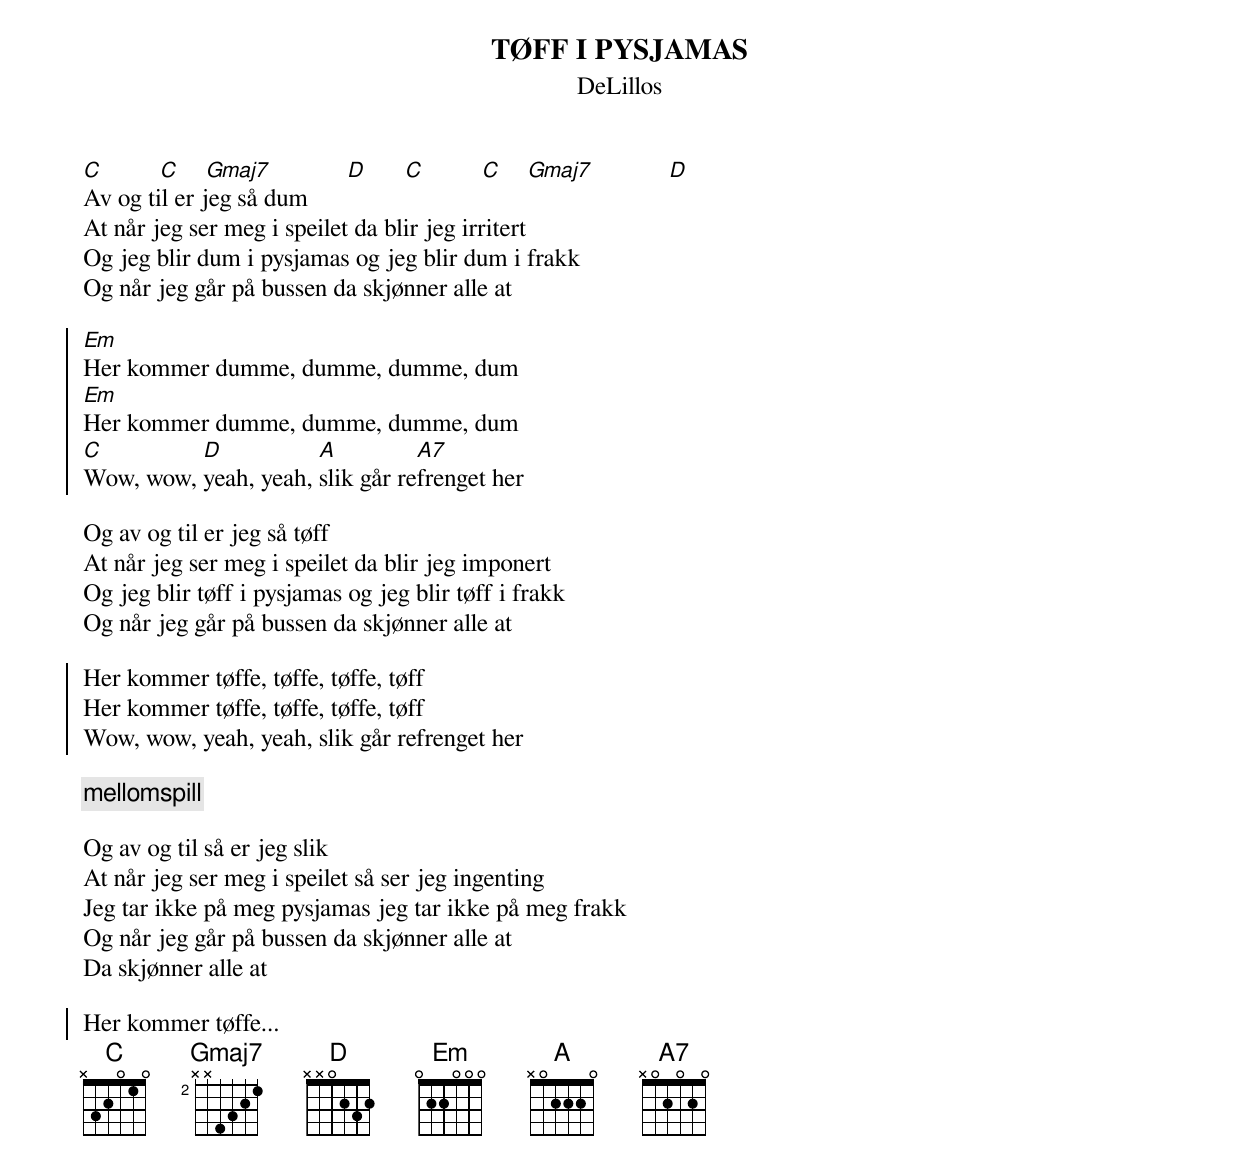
{t:TØFF I PYSJAMAS}
{st:DeLillos}

[C]         [C]    [Gmaj7]            [D]      [C]         [C]    [Gmaj7]            [D]
Av og til er jeg så dum
At når jeg ser meg i speilet da blir jeg irritert
Og jeg blir dum i pysjamas og jeg blir dum i frakk
Og når jeg går på bussen da skjønner alle at

{start_of_chorus}
[Em]Her kommer dumme, dumme, dumme, dum
[Em]Her kommer dumme, dumme, dumme, dum
[C]Wow, wow, [D]yeah, yeah, [A]slik går re[A7]frenget her
{end_of_chorus}

Og av og til er jeg så tøff
At når jeg ser meg i speilet da blir jeg imponert
Og jeg blir tøff i pysjamas og jeg blir tøff i frakk
Og når jeg går på bussen da skjønner alle at

{start_of_chorus}
Her kommer tøffe, tøffe, tøffe, tøff
Her kommer tøffe, tøffe, tøffe, tøff
Wow, wow, yeah, yeah, slik går refrenget her
{end_of_chorus}

{c:mellomspill}

Og av og til så er jeg slik
At når jeg ser meg i speilet så ser jeg ingenting
Jeg tar ikke på meg pysjamas jeg tar ikke på meg frakk
Og når jeg går på bussen da skjønner alle at
Da skjønner alle at

{start_of_chorus}
Her kommer tøffe...
{end_of_chorus}
